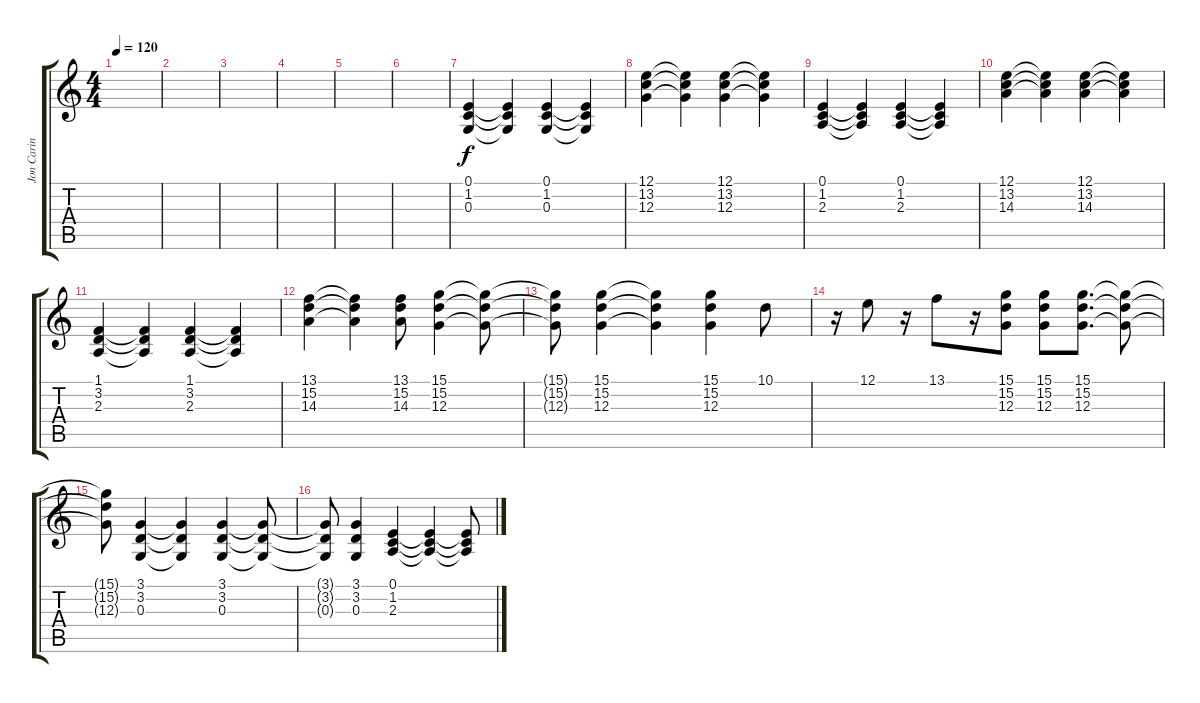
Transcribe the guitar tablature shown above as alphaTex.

\track ("Jon Carin (Keyboard)" "Jon Carin ") {instrument electricgrandpiano}
\staff {score tabs}
\tuning (E4 B3 G3 D3 A2 E2) {hide}
\ts (4 4)
\tempo 120
\clef g2
\ks c
|
|
|
|
|
|
(0.1 1.2 0.3).4{volume 14} (0.1{t} 1.2{t} 0.3{t}).4 (0.1 1.2 0.3).4 (0.1{t} 1.2{t} 0.3{t}).4 |
(12.1 13.2 12.3).4 (12.1{t} 13.2{t} 12.3{t}).4 (12.1 13.2 12.3).4 (12.1{t} 13.2{t} 12.3{t}).4 |
(0.1 1.2 2.3).4 (0.1{t} 1.2{t} 2.3{t}).4 (0.1 1.2 2.3).4 (0.1{t} 1.2{t} 2.3{t}).4 |
(12.1 13.2 14.3).4 (12.1{t} 13.2{t} 14.3{t}).4 (12.1 13.2 14.3).4 (12.1{t} 13.2{t} 14.3{t}).4 |
(1.1 3.2 2.3).4 (1.1{t} 3.2{t} 2.3{t}).4 (1.1 3.2 2.3).4 (1.1{t} 3.2{t} 2.3{t}).4 |
(13.1 15.2 14.3).4 (13.1{t} 15.2{t} 14.3{t}).4 (13.1 15.2 14.3).8 (15.1 15.2 12.3).4 (15.1{t} 15.2{t} 12.3{t}).8 |
(15.1{t} 15.2{t} 12.3{t}).8 (15.1 15.2 12.3).4 (15.1{t} 15.2{t} 12.3{t}).4 (15.1 15.2 12.3).4 10.1.8 |
r.16 12.1.8 r.16 13.1.8 r.16 (15.1 15.2 12.3).8 (15.1 15.2 12.3).8 (15.1 15.2 12.3).8{d} (15.1{t} 15.2{t} 12.3{t}).8 |
(15.1{t} 15.2{t} 12.3{t}).8 (3.1 3.2 0.3).4 (3.1{t} 3.2{t} 0.3{t}).4 (3.1 3.2 0.3).4 (3.1{t} 3.2{t} 0.3{t}).8 |
(3.1{t} 3.2{t} 0.3{t}).8 (3.1 3.2 0.3).4 (0.1 1.2 2.3).4 (0.1{t} 1.2{t} 2.3{t}).4 (0.1{t} 1.2{t} 2.3{t}).8
